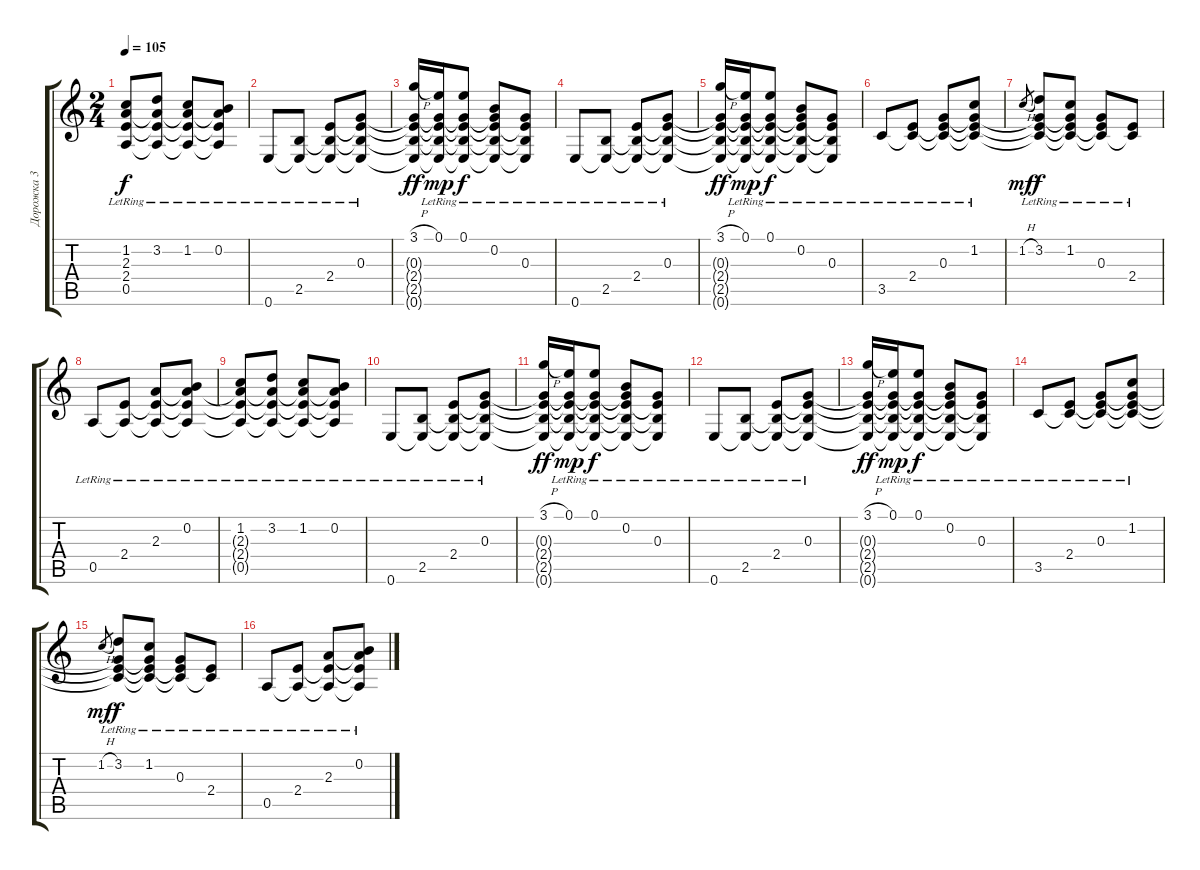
\track ("Дорожка 3" "Дорожка 3") {instrument overdrivenguitar}
\staff {score tabs}
\tuning (E4 B3 G3 D3 A2 E2) {hide}
\ts (2 4)
\tempo 105
\clef g2
\ks c
(1.2{lr} 2.3{t} 2.4{t} 0.5{t}).8{dy f} (3.2{lr} 2.3{t} 2.4{t} 0.5{t}).8 (1.2{lr} 2.3{t} 2.4{t} 0.5{t}).8 (0.2{lr} 2.3{t} 2.4{t} 0.5{t}).8 |
0.6{lr}.8 (2.5{lr} 0.6{t}).8 (2.4{lr} 2.5{t} 0.6{t}).8 (0.3{lr} 2.4{t} 2.5{t} 0.6{t}).8 |
(3.1{h} 0.3{t} 2.4{t} 2.5{t} 0.6{t}).16{dy ff} (0.1{lr} 0.3{t} 2.4{t} 2.5{t} 0.6{t}).16{dy mp} (0.1{lr} 0.3{t} 2.4{t} 2.5{t} 0.6{t}).8{dy f} (0.2{lr} 0.3{t} 2.4{t} 2.5{t} 0.6{t}).8 (0.3{lr} 2.4{t} 2.5{t} 0.6{t}).8 |
0.6{lr}.8{volume 12 instrument acousticguitarsteel} (2.5{lr} 0.6{t}).8 (2.4{lr} 2.5{t} 0.6{t}).8 (0.3{lr} 2.4{t} 2.5{t} 0.6{t}).8 |
(3.1{h} 0.3{t} 2.4{t} 2.5{t} 0.6{t}).16{dy ff} (0.1{lr} 0.3{t} 2.4{t} 2.5{t} 0.6{t}).16{dy mp} (0.1{lr} 0.3{t} 2.4{t} 2.5{t} 0.6{t}).8{dy f} (0.2{lr} 0.3{t} 2.4{t} 2.5{t} 0.6{t}).8 (0.3{lr} 2.4{t} 2.5{t} 0.6{t}).8 |
3.5{lr}.8 (2.4{lr} 3.5{t}).8 (0.3{lr} 2.4{t} 3.5{t}).8 (1.2{lr} 0.3{t} 2.4{t} 3.5{t}).8 |
1.2{h}.8{gr dy mf} (3.2{lr} 0.3{t} 2.4{t} 3.5{t}).8{dy f} (1.2{lr} 0.3{t} 2.4{t} 3.5{t}).8 (0.3{lr} 2.4{t} 3.5{t}).8 (2.4{lr} 3.5{t}).8 |
0.5{lr}.8 (2.4{lr} 0.5{t}).8 (2.3{lr} 2.4{t} 0.5{t}).8 (0.2{lr} 2.3{t} 2.4{t} 0.5{t}).8 |
(1.2{lr} 2.3{t} 2.4{t} 0.5{t}).8 (3.2{lr} 2.3{t} 2.4{t} 0.5{t}).8 (1.2{lr} 2.3{t} 2.4{t} 0.5{t}).8 (0.2{lr} 2.3{t} 2.4{t} 0.5{t}).8 |
0.6{lr}.8 (2.5{lr} 0.6{t}).8 (2.4{lr} 2.5{t} 0.6{t}).8 (0.3{lr} 2.4{t} 2.5{t} 0.6{t}).8 |
(3.1{h} 0.3{t} 2.4{t} 2.5{t} 0.6{t}).16{dy ff} (0.1{lr} 0.3{t} 2.4{t} 2.5{t} 0.6{t}).16{dy mp} (0.1{lr} 0.3{t} 2.4{t} 2.5{t} 0.6{t}).8{dy f} (0.2{lr} 0.3{t} 2.4{t} 2.5{t} 0.6{t}).8 (0.3{lr} 2.4{t} 2.5{t} 0.6{t}).8 |
0.6{lr}.8 (2.5{lr} 0.6{t}).8 (2.4{lr} 2.5{t} 0.6{t}).8 (0.3{lr} 2.4{t} 2.5{t} 0.6{t}).8 |
(3.1{h} 0.3{t} 2.4{t} 2.5{t} 0.6{t}).16{dy ff} (0.1{lr} 0.3{t} 2.4{t} 2.5{t} 0.6{t}).16{dy mp} (0.1{lr} 0.3{t} 2.4{t} 2.5{t} 0.6{t}).8{dy f} (0.2{lr} 0.3{t} 2.4{t} 2.5{t} 0.6{t}).8 (0.3{lr} 2.4{t} 2.5{t} 0.6{t}).8 |
3.5{lr}.8 (2.4{lr} 3.5{t}).8 (0.3{lr} 2.4{t} 3.5{t}).8 (1.2{lr} 0.3{t} 2.4{t} 3.5{t}).8 |
1.2{h}.8{gr dy mf} (3.2{lr} 0.3{t} 2.4{t} 3.5{t}).8{dy f} (1.2{lr} 0.3{t} 2.4{t} 3.5{t}).8 (0.3{lr} 2.4{t} 3.5{t}).8 (2.4{lr} 3.5{t}).8 |
0.5{lr}.8 (2.4{lr} 0.5{t}).8 (2.3{lr} 2.4{t} 0.5{t}).8 (0.2{lr} 2.3{t} 2.4{t} 0.5{t}).8
